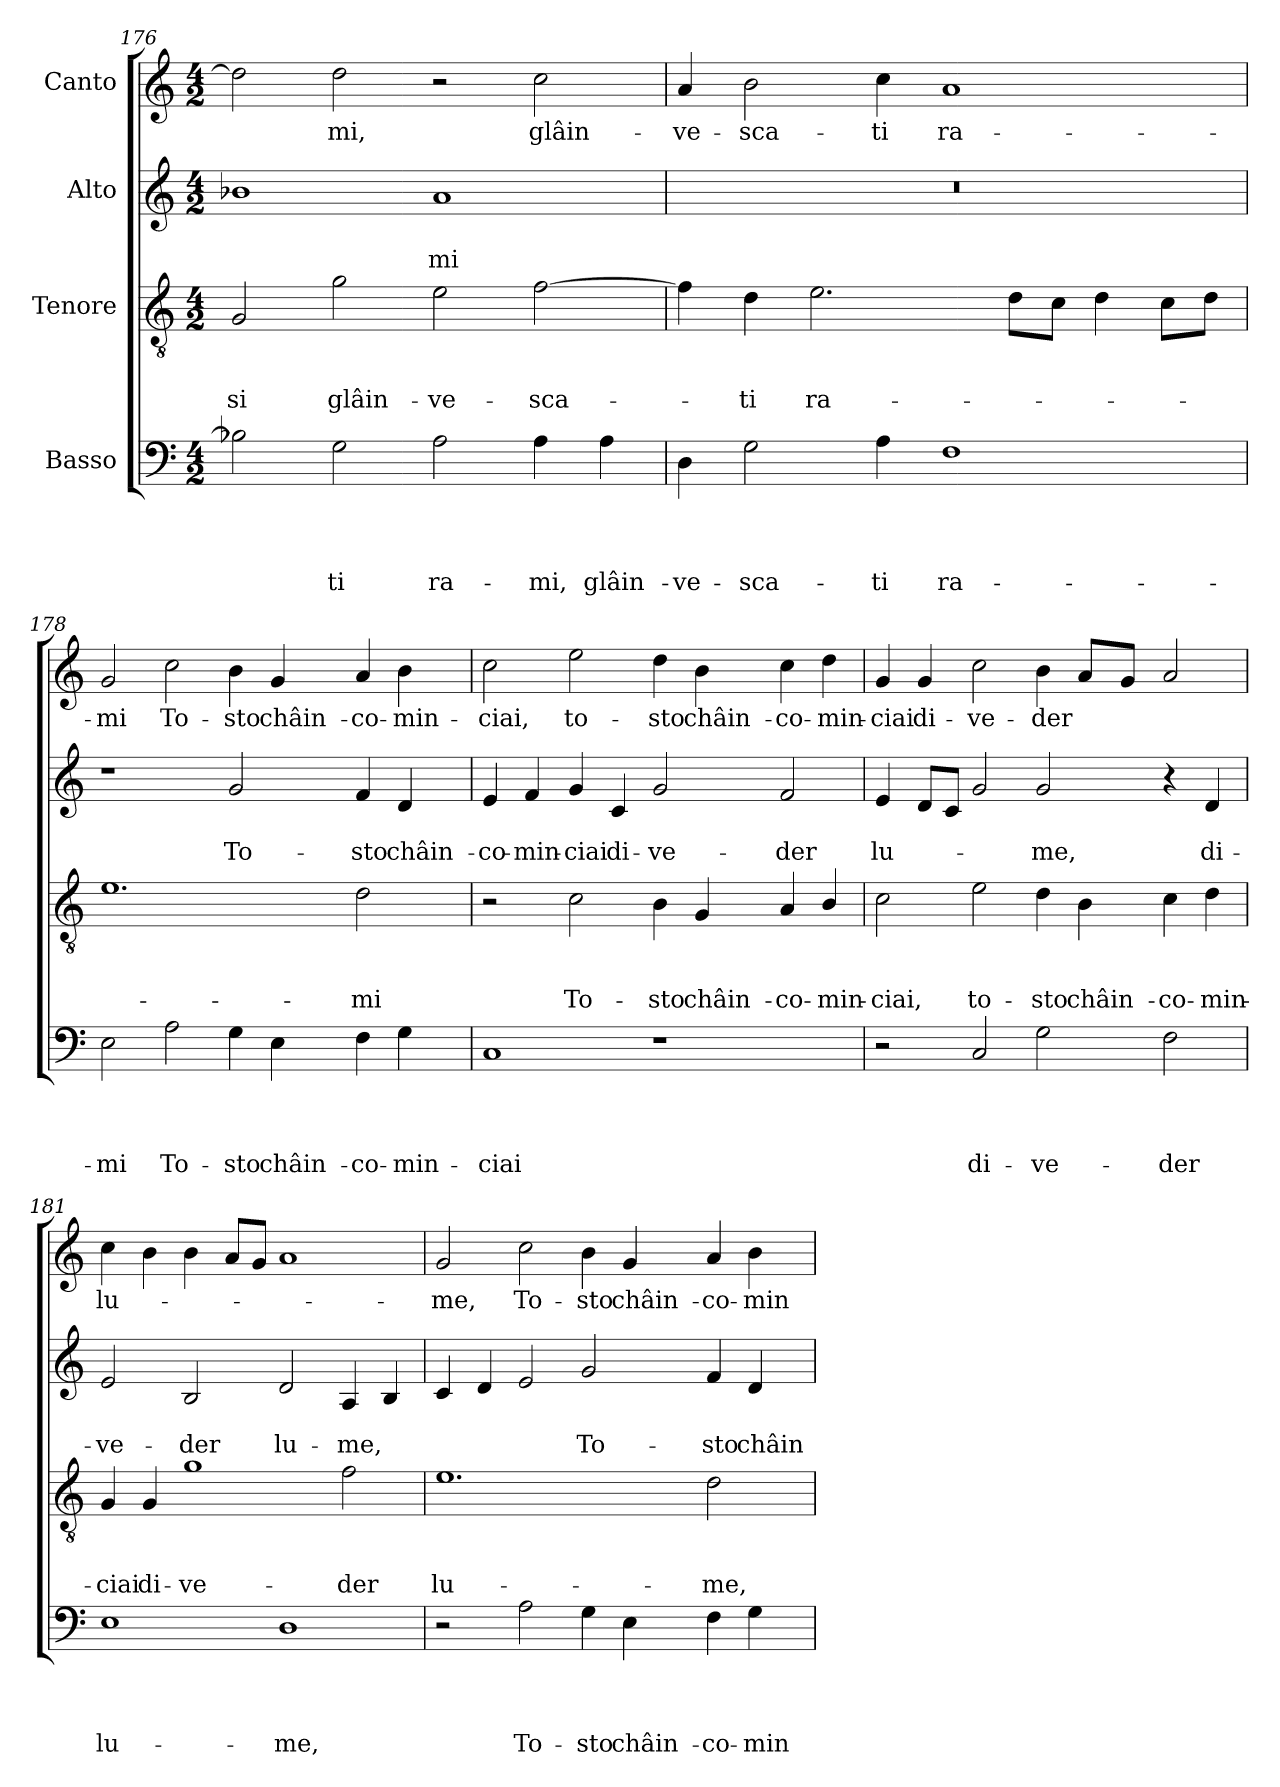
**kern	**text	**text	**text	**text	**kern	**text	**text	**text	**kern	**text	**text	**kern	**text
*part4	*part4	*part4	*part4	*part4	*part3	*part3	*part3	*part3	*part2	*part2	*part2	*part1	*part1
*staff4	*staff4	*staff4	*staff4	*staff4	*staff3	*staff3	*staff3	*staff3	*staff2	*staff2	*staff2	*staff1	*staff1
*I"Basso	*	*	*	*	*I"Tenore	*	*	*	*I"Alto	*	*	*I"Canto	*
*clefF4	*	*	*	*	*clefGv2	*	*	*	*clefG2	*	*	*clefG2	*
*k[]	*	*	*	*	*k[]	*	*	*	*k[]	*	*	*k[]	*
*M4/2	*	*	*	*	*M4/2	*	*	*	*M4/2	*	*	*M4/2	*
=176	=176	=176	=176	=176	=176	=176	=176	=176	=176	=176	=176	=176	=176
2B-X\]	.	.	.	.	2G/	.	.	-si	1b-X\	.	.	2dd\]	.
2G\	.	.	.	-ti	2g\	.	.	glâin-	.	.	.	2dd\	-mi,
2A\	.	.	.	ra-	2e\	.	.	-ve-	1a/	.	-mi	2r	.
4A\	.	.	.	-mi,	[2f\	.	.	-sca-	.	.	.	2cc\	glâin-
4A\	.	.	.	glâin-	.	.	.	.	.	.	.	.	.
=177	=177	=177	=177	=177	=177	=177	=177	=177	=177	=177	=177	=177	=177
4D\	.	.	.	-ve-	4f\]	.	.	.	0r	.	.	4a/	-ve-
2G\	.	.	.	-sca-	4d\	.	.	-ti	.	.	.	2b\	-sca-
.	.	.	.	.	2.e\	.	.	ra-	.	.	.	.	.
4A\	.	.	.	-ti	.	.	.	.	.	.	.	4cc\	-ti
1F\	.	.	.	ra-	.	.	.	.	.	.	.	1a/	ra-
.	.	.	.	.	8d\L	.	.	.	.	.	.	.	.
.	.	.	.	.	8c\J	.	.	.	.	.	.	.	.
.	.	.	.	.	4d\	.	.	.	.	.	.	.	.
.	.	.	.	.	8c\L	.	.	.	.	.	.	.	.
.	.	.	.	.	8d\J	.	.	.	.	.	.	.	.
=178	=178	=178	=178	=178	=178	=178	=178	=178	=178	=178	=178	=178	=178
2E\	.	.	.	-mi	1.e/	.	.	.	1r	.	.	2g/	-mi
2A\	.	.	.	To-	.	.	.	.	.	.	.	2cc\	To-
4G\	.	.	.	-sto	.	.	.	.	2g/	.	To-	4b\	-sto
4E\	.	.	.	châin-	.	.	.	.	.	.	.	4g/	châin-
4F\	.	.	.	-co-	2d\	.	.	-mi	4f/	.	-sto	4a/	-co-
4G\	.	.	.	-min-	.	.	.	.	4d/	.	châin-	4b\	-min-
=179	=179	=179	=179	=179	=179	=179	=179	=179	=179	=179	=179	=179	=179
1C/	.	.	.	-ciai	2r	.	.	.	4e/	.	-co-	2cc\	-ciai,
.	.	.	.	.	.	.	.	.	4f/	.	-min-	.	.
.	.	.	.	.	2c\	.	.	To-	4g/	.	-ciai	2ee\	to-
.	.	.	.	.	.	.	.	.	4c/	.	di-	.	.
1r	.	.	.	.	4B\	.	.	-sto	2g/	.	ve-	4dd\	-sto
.	.	.	.	.	4G/	.	.	châin-	.	.	.	4b\	châin-
.	.	.	.	.	4A/	.	.	-co-	2f/	.	-der	4cc\	-co-
.	.	.	.	.	4B/	.	.	-min-	.	.	.	4dd\	-min-
=180	=180	=180	=180	=180	=180	=180	=180	=180	=180	=180	=180	=180	=180
2r	.	.	.	.	2c\	.	.	-ciai,	4e/	.	lu-	4g/	-ciai
.	.	.	.	.	.	.	.	.	8d/L	.	.	4g/	di-
.	.	.	.	.	.	.	.	.	8c/J	.	.	.	.
2C/	.	.	.	di-	2e\	.	.	to-	2g/	.	.	2cc\	ve-
2G\	.	.	.	ve-	4d\	.	.	-sto	2g/	.	-me,	4b\	-der
.	.	.	.	.	4B\	.	.	châin-	.	.	.	8a/L	.
.	.	.	.	.	.	.	.	.	.	.	.	8g/J	.
2F\	.	.	.	-der	4c\	.	.	-co-	4r	.	.	2a/	.
.	.	.	.	.	4d\	.	.	-min-	4d/	.	di-	.	.
=181	=181	=181	=181	=181	=181	=181	=181	=181	=181	=181	=181	=181	=181
1E\	.	.	.	lu-	4G/	.	.	-ciai	2e/	.	ve-	4cc\	lu-
.	.	.	.	.	4G/	.	.	di-	.	.	.	4b\	.
.	.	.	.	.	1g\	.	.	ve-	2B/	.	-der	4b\	.
.	.	.	.	.	.	.	.	.	.	.	.	8a/L	.
.	.	.	.	.	.	.	.	.	.	.	.	8g/J	.
1D\	.	.	.	-me,	.	.	.	.	2d/	.	lu-	1a/	.
.	.	.	.	.	2f\	.	.	-der	4A/	.	-me,	.	.
.	.	.	.	.	.	.	.	.	4B/	.	.	.	.
=182	=182	=182	=182	=182	=182	=182	=182	=182	=182	=182	=182	=182	=182
2r	.	.	.	.	1.e\	.	.	lu-	4c/	.	.	2g/	-me,
.	.	.	.	.	.	.	.	.	4d/	.	.	.	.
2A\	.	.	.	To-	.	.	.	.	2e/	.	.	2cc\	To-
4G\	.	.	.	-sto	.	.	.	.	2g/	.	To-	4b\	-sto
4E\	.	.	.	châin-	.	.	.	.	.	.	.	4g/	châin-
4F\	.	.	.	-co-	2d\	.	.	-me,	4f/	.	-sto	4a/	-co-
4G\	.	.	.	-min-	.	.	.	.	4d/	.	châin-	4b\	-min-
=	=	=	=	=	=	=	=	=	=	=	=	=	=
*-	*-	*-	*-	*-	*-	*-	*-	*-	*-	*-	*-	*-	*-
